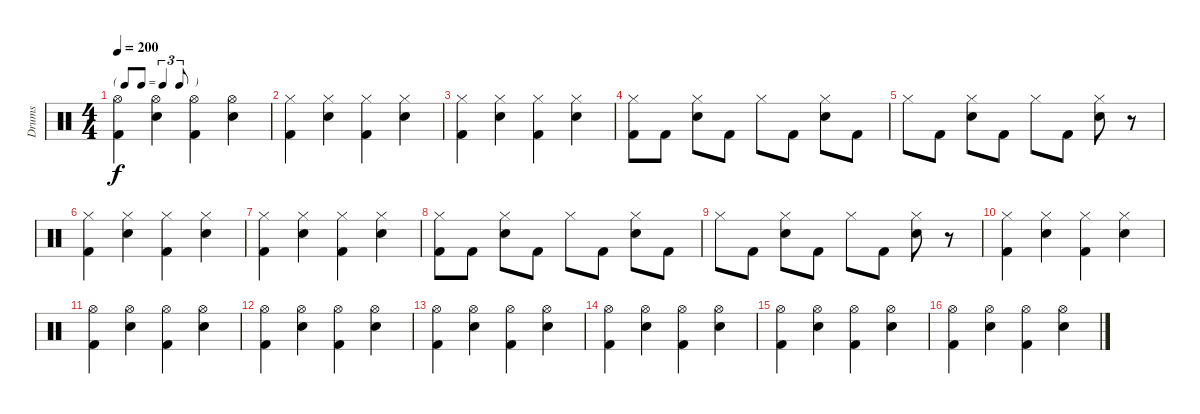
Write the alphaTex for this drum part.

\track ("Drums" "Drums") {instrument percussion}
\staff {score}
\articulation defaults
\ts (4 4)
\tf triplet8th
\tempo 200
\clef neutral
\ks c
("Hi-Hat (open)" "Kick (hit) 2").4{dy f} ("Hi-Hat (open)" "Electric Snare (hit)").4 ("Hi-Hat (open)" "Kick (hit) 2").4 ("Hi-Hat (open)" "Electric Snare (hit)").4 |
("Hi-Hat (closed)" "Kick (hit) 2").4 ("Hi-Hat (closed)" "Electric Snare (hit)").4 ("Hi-Hat (closed)" "Kick (hit) 2").4 ("Hi-Hat (closed)" "Electric Snare (hit)").4 |
("Hi-Hat (closed)" "Kick (hit) 2").4 ("Hi-Hat (closed)" "Electric Snare (hit)").4 ("Hi-Hat (closed)" "Kick (hit) 2").4 ("Hi-Hat (closed)" "Electric Snare (hit)").4 |
("Hi-Hat (closed)" "Kick (hit) 2").8 "Kick (hit) 2".8 ("Hi-Hat (closed)" "Electric Snare (hit)").8 "Kick (hit) 2".8 "Hi-Hat (closed)".8 "Kick (hit) 2".8 ("Hi-Hat (closed)" "Electric Snare (hit)").8 "Kick (hit) 2".8 |
"Hi-Hat (closed)".8 "Kick (hit) 2".8 ("Hi-Hat (closed)" "Electric Snare (hit)").8 "Kick (hit) 2".8 "Hi-Hat (closed)".8 "Kick (hit) 2".8 ("Hi-Hat (closed)" "Electric Snare (hit)").8 r.8 |
("Hi-Hat (closed)" "Kick (hit) 2").4 ("Hi-Hat (closed)" "Electric Snare (hit)").4 ("Hi-Hat (closed)" "Kick (hit) 2").4 ("Hi-Hat (closed)" "Electric Snare (hit)").4 |
("Hi-Hat (closed)" "Kick (hit) 2").4 ("Hi-Hat (closed)" "Electric Snare (hit)").4 ("Hi-Hat (closed)" "Kick (hit) 2").4 ("Hi-Hat (closed)" "Electric Snare (hit)").4 |
("Hi-Hat (closed)" "Kick (hit) 2").8 "Kick (hit) 2".8 ("Hi-Hat (closed)" "Electric Snare (hit)").8 "Kick (hit) 2".8 "Hi-Hat (closed)".8 "Kick (hit) 2".8 ("Hi-Hat (closed)" "Electric Snare (hit)").8 "Kick (hit) 2".8 |
"Hi-Hat (closed)".8 "Kick (hit) 2".8 ("Hi-Hat (closed)" "Electric Snare (hit)").8 "Kick (hit) 2".8 "Hi-Hat (closed)".8 "Kick (hit) 2".8 ("Hi-Hat (closed)" "Electric Snare (hit)").8 r.8 |
("Hi-Hat (closed)" "Kick (hit) 2").4 ("Hi-Hat (closed)" "Electric Snare (hit)").4 ("Hi-Hat (closed)" "Kick (hit) 2").4 ("Hi-Hat (closed)" "Electric Snare (hit)").4 |
("Hi-Hat (open)" "Kick (hit) 2").4 ("Hi-Hat (open)" "Electric Snare (hit)").4 ("Hi-Hat (open)" "Kick (hit) 2").4 ("Hi-Hat (open)" "Electric Snare (hit)").4 |
("Hi-Hat (open)" "Kick (hit) 2").4 ("Hi-Hat (open)" "Electric Snare (hit)").4 ("Hi-Hat (open)" "Kick (hit) 2").4 ("Hi-Hat (open)" "Electric Snare (hit)").4 |
("Hi-Hat (open)" "Kick (hit) 2").4 ("Hi-Hat (open)" "Electric Snare (hit)").4 ("Hi-Hat (open)" "Kick (hit) 2").4 ("Hi-Hat (open)" "Electric Snare (hit)").4 |
("Hi-Hat (open)" "Kick (hit) 2").4 ("Hi-Hat (open)" "Electric Snare (hit)").4 ("Hi-Hat (open)" "Kick (hit) 2").4 ("Hi-Hat (open)" "Electric Snare (hit)").4 |
("Hi-Hat (open)" "Kick (hit) 2").4 ("Hi-Hat (open)" "Electric Snare (hit)").4 ("Hi-Hat (open)" "Kick (hit) 2").4 ("Hi-Hat (open)" "Electric Snare (hit)").4 |
("Hi-Hat (open)" "Kick (hit) 2").4 ("Hi-Hat (open)" "Electric Snare (hit)").4 ("Hi-Hat (open)" "Kick (hit) 2").4 ("Hi-Hat (open)" "Electric Snare (hit)").4
